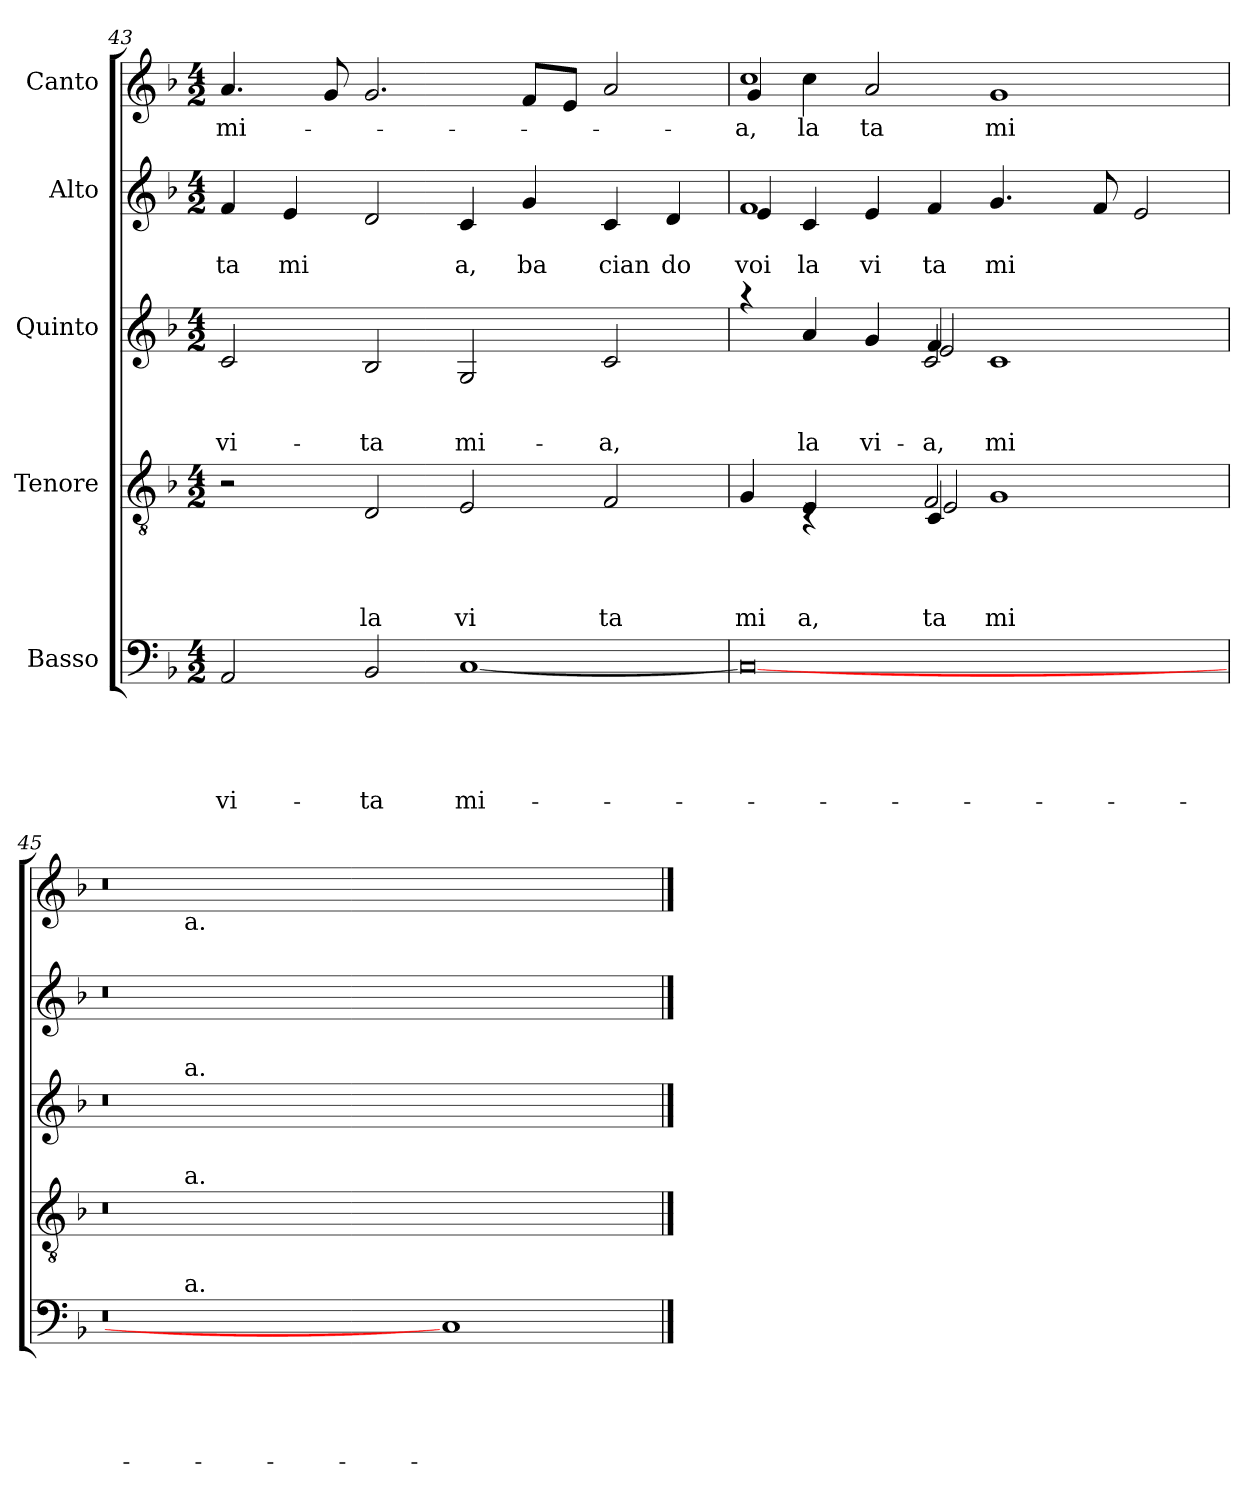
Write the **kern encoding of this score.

**kern	**text	**text	**text	**text	**text	**kern	**text	**text	**text	**text	**kern	**text	**text	**text	**kern	**text	**text	**kern	**text
*part5	*part5	*part5	*part5	*part5	*part5	*part4	*part4	*part4	*part4	*part4	*part3	*part3	*part3	*part3	*part2	*part2	*part2	*part1	*part1
*staff5	*staff5	*staff5	*staff5	*staff5	*staff5	*staff4	*staff4	*staff4	*staff4	*staff4	*staff3	*staff3	*staff3	*staff3	*staff2	*staff2	*staff2	*staff1	*staff1
*I"Basso	*	*	*	*	*	*I"Tenore	*	*	*	*	*I"Quinto	*	*	*	*I"Alto	*	*	*I"Canto	*
*clefF4	*	*	*	*	*	*clefGv2	*	*	*	*	*clefG2	*	*	*	*clefG2	*	*	*clefG2	*
*k[b-]	*	*	*	*	*	*k[b-]	*	*	*	*	*k[b-]	*	*	*	*k[b-]	*	*	*k[b-]	*
*F:	*	*	*	*	*	*F:	*	*	*	*	*F:	*	*	*	*F:	*	*	*F:	*
*M4/2	*	*	*	*	*	*M4/2	*	*	*	*	*M4/2	*	*	*	*M4/2	*	*	*M4/2	*
=43	=43	=43	=43	=43	=43	=43	=43	=43	=43	=43	=43	=43	=43	=43	=43	=43	=43	=43	=43
!	!	!	!	!	!LO:LY:b	!	!	!	!	!	!	!	!	!LO:LY:b	!	!	!LO:LY:b	!	!LO:LY:b
2AA/	.	.	.	.	vi-	2r	.	.	.	.	2c/	.	.	vi-	4f/	.	ta	4.a/	mi-
!	!	!	!	!	!	!	!	!	!	!	!	!	!	!	!	!	!LO:LY:b	!	!
.	.	.	.	.	.	.	.	.	.	.	.	.	.	.	4e/	.	mi	.	.
.	.	.	.	.	.	.	.	.	.	.	.	.	.	.	.	.	.	8g/	.
!	!	!	!	!	!LO:LY:b	!	!	!	!	!LO:LY:b	!	!	!	!LO:LY:b	!	!	!	!	!
2BB-/	.	.	.	.	-ta	2D/	.	.	.	la	2B-/	.	.	-ta	2d/	.	.	2.g/	.
!	!	!	!	!	!LO:LY:b	!	!	!	!	!LO:LY:b	!	!	!	!LO:LY:b	!	!	!LO:LY:b	!	!
[<1C	.	.	.	.	mi-	2E/	.	.	.	vi	2G/	.	.	mi-	4c/	.	a,	.	.
!	!	!	!	!	!	!	!	!	!	!	!	!	!	!	!	!	!LO:LY:b	!	!
.	.	.	.	.	.	.	.	.	.	.	.	.	.	.	4g/	.	ba	8f/L	.
.	.	.	.	.	.	.	.	.	.	.	.	.	.	.	.	.	.	8e/J	.
!	!	!	!	!	!	!	!	!	!	!LO:LY:b	!	!	!	!LO:LY:b	!	!	!LO:LY:b	!	!
.	.	.	.	.	.	2F/	.	.	.	ta	2c/	.	.	-a,	4c/	.	cian	2a/	.
!	!	!	!	!	!	!	!	!	!	!	!	!	!	!	!	!	!LO:LY:b	!	!
.	.	.	.	.	.	.	.	.	.	.	.	.	.	.	4d/	.	do	.	.
=44	=44	=44	=44	=44	=44	=44	=44	=44	=44	=44	=44	=44	=44	=44	=44	=44	=44	=44	=44
!	!	!	!	!	!	!	!	!	!	!LO:LY:b	!	!	!	!	!	!	!LO:LY:b	!	!LO:LY:b
*	*	*	*	*	*	*^	*	*	*	*	*^	*	*	*	*^	*	*	*^	*
*	*	*	*	*	*	*	*^	*	*	*	*	*	*^	*	*	*	*	*	*	*	*	*	*
*	*	*	*	*	*	*	*	*^	*	*	*	*	*	*	*	*	*	*	*	*	*	*	*	*	*
!	!	!	!	!	!	!	!	!	!	!	!	!	!	!	!	!	!	!	!	!	!	!	!	!	!	!LO:LY:b
0C_	.	.	.	.	.	4G/	4ryy	2.ryy	2.ryy	.	.	.	mi	4raa	2.ryy	2.ryy	.	.	.	1f	4e/	.	voi	1cc	4g>/	-a,
!	!	!	!	!	!	!	!	!	!	!	!	!	!LO:LY:b	!	!	!	!	!	!LO:LY:b	!	!	!	!LO:LY:b	!	!	!LO:LY:b
.	.	.	.	.	.	4E/	4rC	.	.	.	.	.	a,	4a/	.	.	.	.	la	.	4c/	.	la	.	4cc\	la
!	!	!	!	!	!	!	!	!	!	!	!	!	!	!	!	!	!	!	!LO:LY:b	!	!	!	!LO:LY:b	!	!	!LO:LY:b
.	.	.	.	.	.	1.ryy	4ryy	.	.	.	.	.	.	4g/	.	.	.	.	vi-	.	4e/	.	vi	.	2a/	ta
!	!	!	!	!	!	!	!	!	!	!	!	!	!LO:LY:b	!	!	!	!	!	!	!	!	!	!	!	!	!
!	!	!	!	!	!	!	!	!	!	!	!	!	!LO:LY:b	!	!	!	!	!	!	!	!	!	!	!	!	!
!	!	!	!	!	!	!	!	!	!	!	!	!	!LO:LY:b	!	!	!	!	!	!LO:LY:b	!	!	!	!	!	!	!
!	!	!	!	!	!	!	!	!	!	!	!	!	!	!	!	!	!	!	!LO:LY:b	!	!	!	!	!	!	!
!	!	!	!	!	!	!	!	!	!	!	!	!	!	!	!	!	!	!	!LO:LY:b	!	!	!	!LO:LY:b	!	!	!
.	.	.	.	.	.	.	4C/	2E/	2F/	.	.	.	ta	4f/	2e/	2c/	.	.	-a,	.	4f/	.	ta	.	.	.
!	!	!	!	!	!	!	!	!	!	!	!	!	!LO:LY:b	!	!	!	!	!	!LO:LY:b	!	!	!	!LO:LY:b	!	!	!LO:LY:b
.	.	.	.	.	.	.	1G	.	.	.	.	.	mi	1c	.	.	.	.	mi-	1ryy	4.g/	.	mi	1ryy	1g	mi-
.	.	.	.	.	.	.	.	2.ryy	2.ryy	.	.	.	.	.	2.ryy	2.ryy	.	.	.	.	.	.	.	.	.	.
.	.	.	.	.	.	.	.	.	.	.	.	.	.	.	.	.	.	.	.	.	8f/	.	.	.	.	.
.	.	.	.	.	.	.	.	.	.	.	.	.	.	.	.	.	.	.	.	.	2e/	.	.	.	.	.
*	*	*	*	*	*	*	*v	*v	*v	*	*	*	*	*	*	*	*	*	*	*v	*v	*	*	*	*	*
*	*	*	*	*	*	*	*	*	*	*	*	*	*v	*v	*	*	*	*	*	*	*	*	*
=45	=45	=45	=45	=45	=45	=45	=45	=45	=45	=45	=45	=45	=45	=45	=45	=45	=45	=45	=45	=45	=45	=45
*^	*	*	*	*	*	*	*	*	*	*	*	*	*	*	*	*	*	*	*	*	*	*
0r	4.ryy	.	.	.	.	.	0r	4.ryy	.	.	.	.	0r	4.ryy	.	.	.	0r	.	.	0r	4.ryy	.
!	!	!	!	!	!	!	!	!	!	!	!	!	!	!	!	!	!	!	!	!	!	!LO:TX:b:t=a.	!
!	!	!	!	!	!	!	!	!	!	!	!	!	!	!LO:TX:a:t=a.	!	!	!	!	!	!	!	!	!
!	!	!	!	!	!	!	!	!LO:TX:a:t=a.	!	!	!	!	!	!	!	!	!	!	!	!	!	!	!
!	!LO:TX:a:t=a.	!	!	!	!	!	!	!	!	!	!	!	!	!	!	!	!	!	!	!	!	!	!
.	1ryy	.	.	.	.	.	.	1ryy	.	.	.	.	.	1ryy	.	.	.	.	.	.	.	1ryy	.
.	1ryy	.	.	.	.	.	.	1ryy	.	.	.	.	.	1ryy	.	.	.	.	.	.	.	1ryy	.
1C]	.	.	.	.	.	.	1ryy	.	.	.	.	.	1ryy	.	.	.	.	1ryy	.	.	1ryy	.	.
.	2ryy	.	.	.	.	.	.	2ryy	.	.	.	.	.	2ryy	.	.	.	.	.	.	.	2ryy	.
.	8ryy	.	.	.	.	.	.	8ryy	.	.	.	.	.	8ryy	.	.	.	.	.	.	.	8ryy	.
*v	*v	*	*	*	*	*	*	*	*	*	*	*	*v	*v	*	*	*	*	*	*	*v	*v	*
*	*	*	*	*	*	*v	*v	*	*	*	*	*	*	*	*	*	*	*	*	*
==	==	==	==	==	==	==	==	==	==	==	==	==	==	==	==	==	==	==	==
*-	*-	*-	*-	*-	*-	*-	*-	*-	*-	*-	*-	*-	*-	*-	*-	*-	*-	*-	*-
